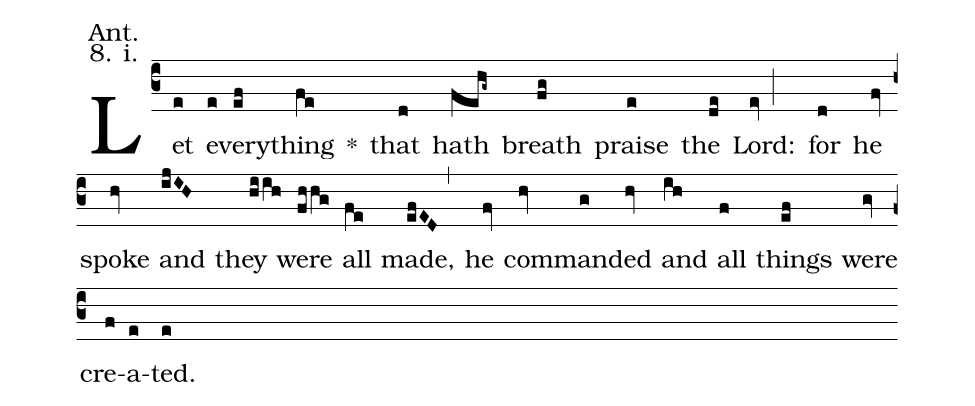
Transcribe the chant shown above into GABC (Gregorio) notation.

annotation: Ant.;
annotation: 8. i.;
%%
(c3) Let(e) ev(e)ery(ef)thing(fe) <sp>*</sp>() that(d) hath(fehg~) breath(fg) praise(e) the(de) Lord:(ev;) for(d) he(fv) spoke(hv) and(ijIH) they(hiih) were(fhhg) all(fe) made,(efED,) he(fv) com(hv)mand(g)ed(hv) and(ih) all(f) things(ef) were(gv) cre(f)a(e)ted.(e)
